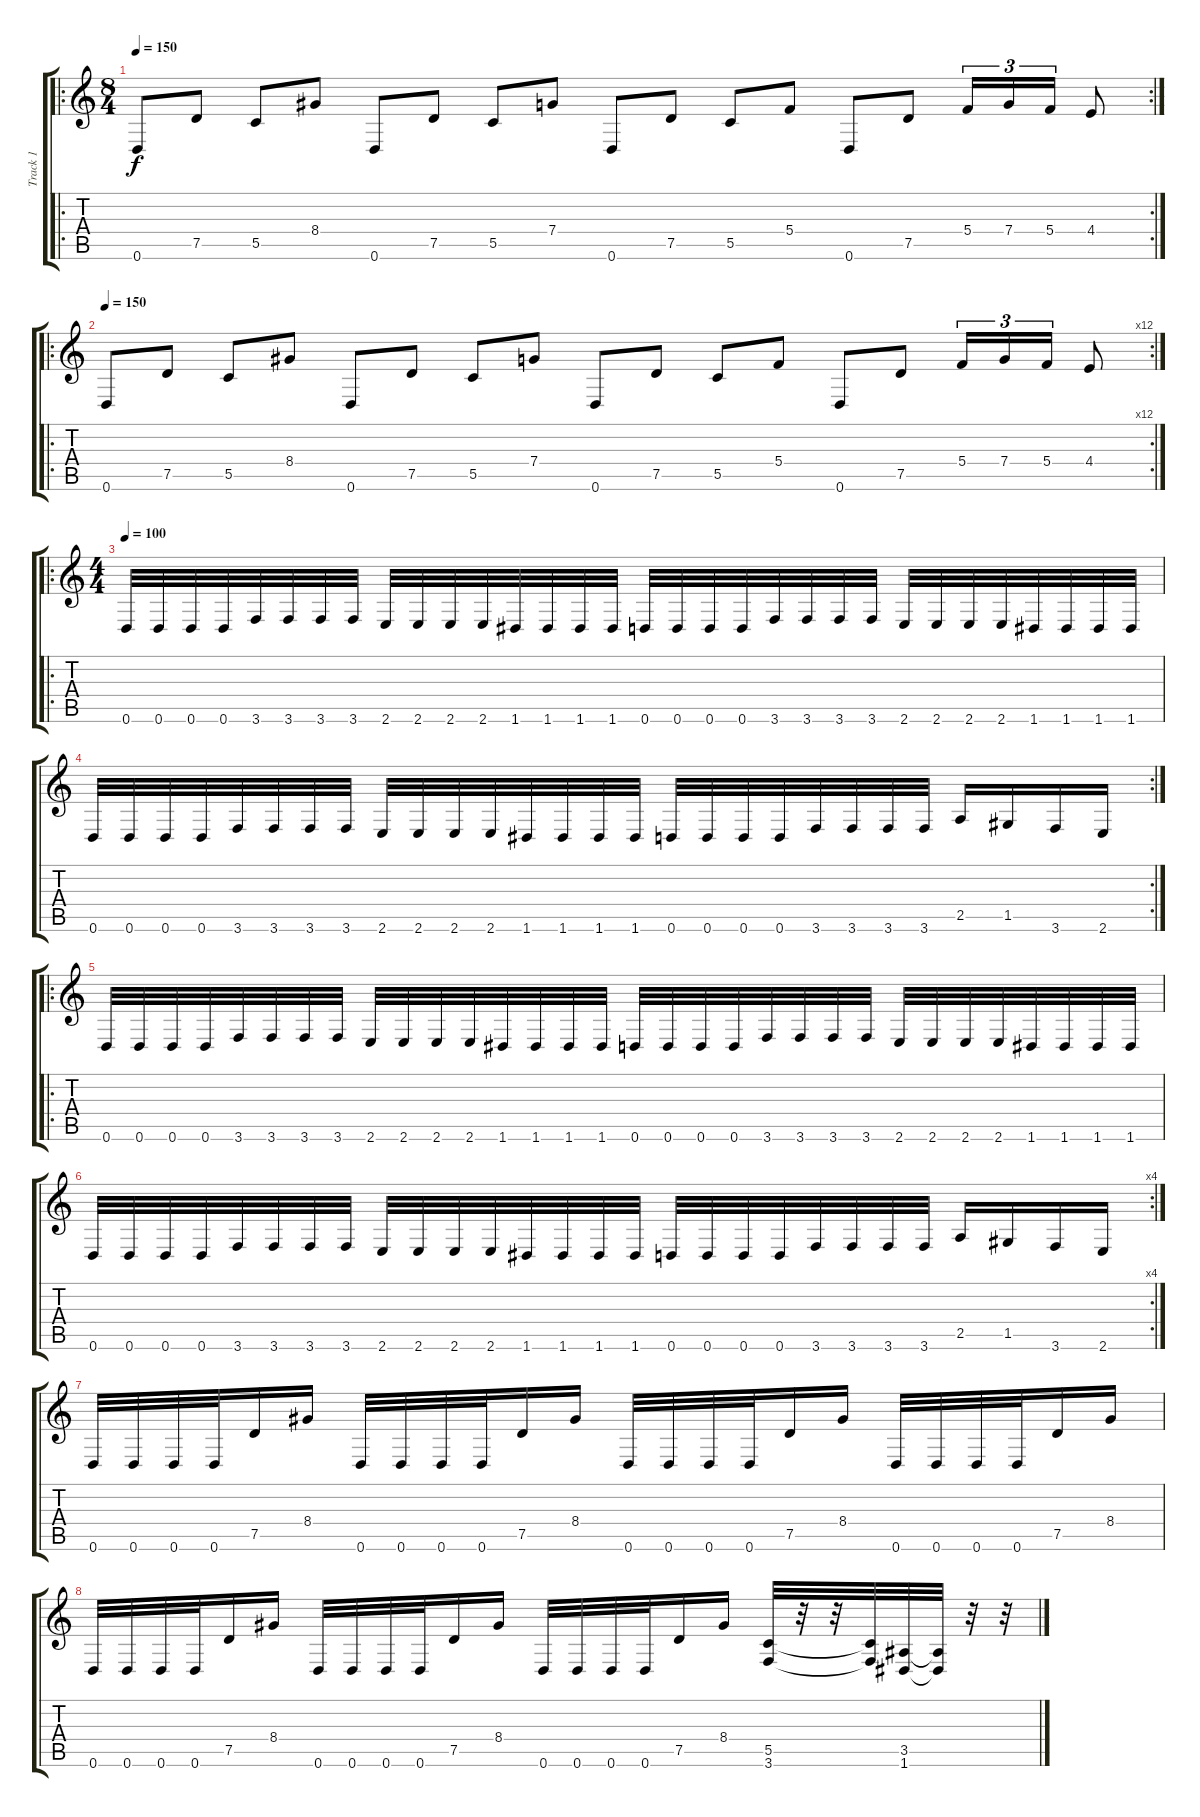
\track ("Track 1" "Track 1") {instrument distortionguitar}
\staff {score tabs}
\tuning (D4 A3 F3 C3 G2 D2) {hide}
\ro
\rc 2
\ts (8 4)
\tempo 150
\clef g2
\ks c
0.6.8{dy f} 7.5.8 5.5.8 8.4.8 0.6.8 7.5.8 5.5.8 7.4.8 0.6.8 7.5.8 5.5.8 5.4.8 0.6.8 7.5.8 5.4.16{tu (3 2)} 7.4.16{tu (3 2)} 5.4.16{tu (3 2)} 4.4.8 |
\ro
\rc 12
\tempo 150
0.6.8 7.5.8 5.5.8 8.4.8 0.6.8 7.5.8 5.5.8 7.4.8 0.6.8 7.5.8 5.5.8 5.4.8 0.6.8 7.5.8 5.4.16{tu (3 2)} 7.4.16{tu (3 2)} 5.4.16{tu (3 2)} 4.4.8 |
\ro
\ts (4 4)
\tempo 100
0.6.32 0.6.32 0.6.32 0.6.32 3.6.32 3.6.32 3.6.32 3.6.32 2.6.32 2.6.32 2.6.32 2.6.32 1.6.32 1.6.32 1.6.32 1.6.32 0.6.32 0.6.32 0.6.32 0.6.32 3.6.32 3.6.32 3.6.32 3.6.32 2.6.32 2.6.32 2.6.32 2.6.32 1.6.32 1.6.32 1.6.32 1.6.32 |
\rc 2
0.6.32 0.6.32 0.6.32 0.6.32 3.6.32 3.6.32 3.6.32 3.6.32 2.6.32 2.6.32 2.6.32 2.6.32 1.6.32 1.6.32 1.6.32 1.6.32 0.6.32 0.6.32 0.6.32 0.6.32 3.6.32 3.6.32 3.6.32 3.6.32 2.5.16 1.5.16 3.6.16 2.6.16 |
\ro
0.6.32 0.6.32 0.6.32 0.6.32 3.6.32 3.6.32 3.6.32 3.6.32 2.6.32 2.6.32 2.6.32 2.6.32 1.6.32 1.6.32 1.6.32 1.6.32 0.6.32 0.6.32 0.6.32 0.6.32 3.6.32 3.6.32 3.6.32 3.6.32 2.6.32 2.6.32 2.6.32 2.6.32 1.6.32 1.6.32 1.6.32 1.6.32 |
\rc 4
0.6.32 0.6.32 0.6.32 0.6.32 3.6.32 3.6.32 3.6.32 3.6.32 2.6.32 2.6.32 2.6.32 2.6.32 1.6.32 1.6.32 1.6.32 1.6.32 0.6.32 0.6.32 0.6.32 0.6.32 3.6.32 3.6.32 3.6.32 3.6.32 2.5.16 1.5.16 3.6.16 2.6.16 |
0.6.32 0.6.32 0.6.32 0.6.32 7.5.16 8.4.16 0.6.32 0.6.32 0.6.32 0.6.32 7.5.16 8.4.16 0.6.32 0.6.32 0.6.32 0.6.32 7.5.16 8.4.16 0.6.32 0.6.32 0.6.32 0.6.32 7.5.16 8.4.16 |
0.6.32 0.6.32 0.6.32 0.6.32 7.5.16 8.4.16 0.6.32 0.6.32 0.6.32 0.6.32 7.5.16 8.4.16 0.6.32 0.6.32 0.6.32 0.6.32 7.5.16 8.4.16 (5.5 3.6).32 r.32 r.32 (5.5{t} 3.6{t}).32 (3.5 1.6).32 (3.5{t} 1.6{t}).32 r.32 r.32
